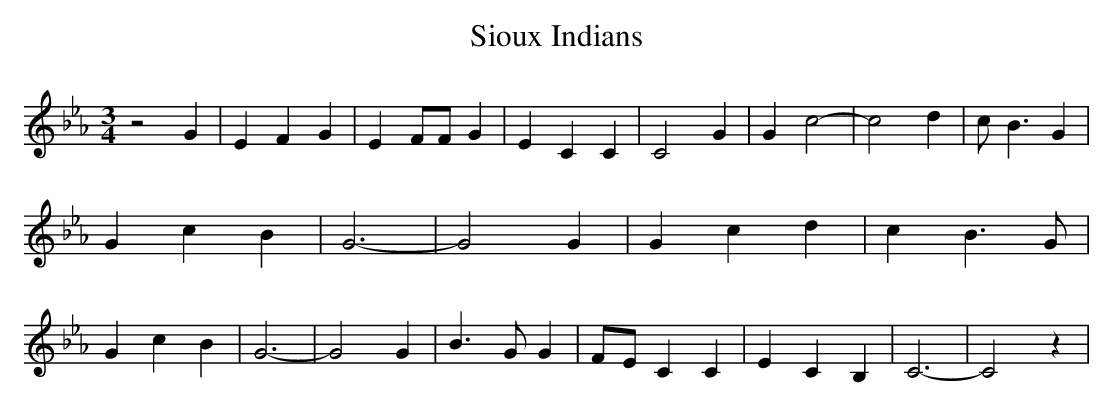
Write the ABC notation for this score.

X:1
T:Sioux Indians
M:3/4
L:1/4
K:Eb
 z2 G| E F G| E F/2F/2 G| E C C| C2 G| G c2-| c2 d| c/2 B3/2 G| G c B|\
 G3-| G2 G| G c d| c B3/2 G/2| G c B| G3-| G2 G| B3/2 G/2 G|F/2-E/2 C C|\
 E C B,| C3-| C2 z|
